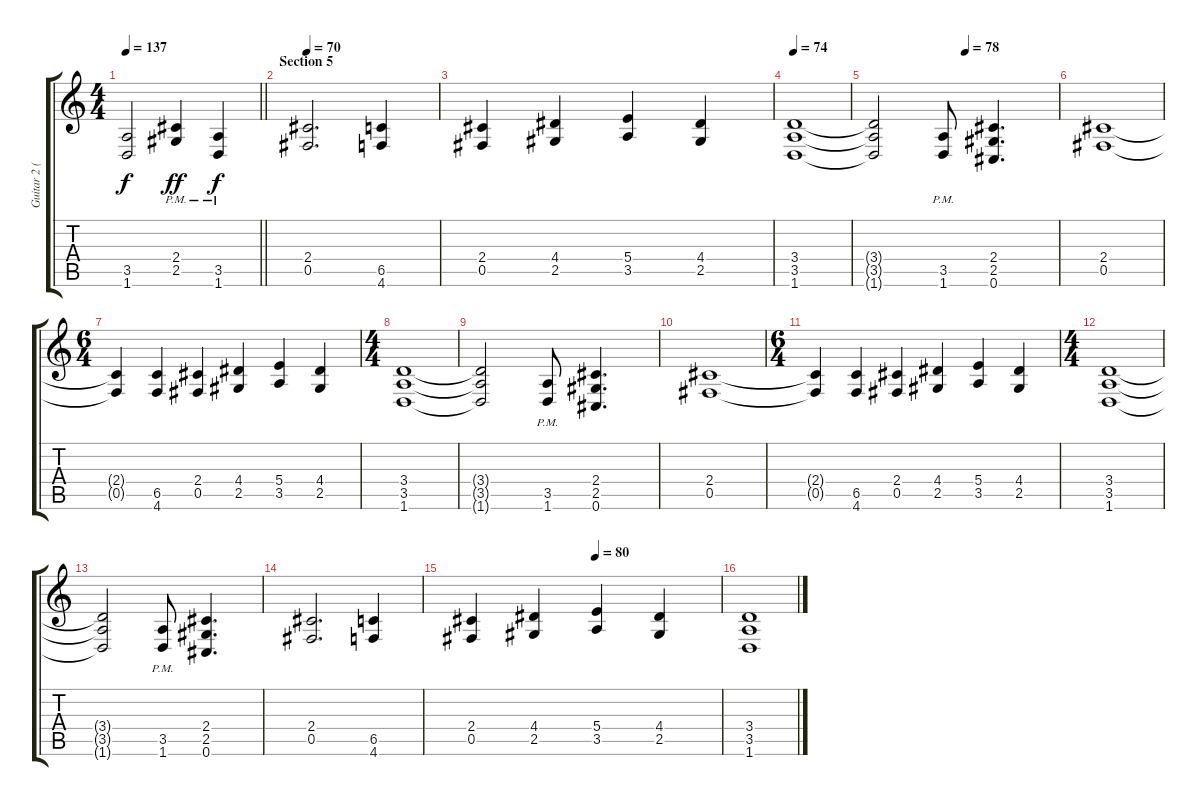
\track ("Guitar 2 (Distortion)" "Guitar 2 (") {instrument distortionguitar}
\staff {score tabs}
\tuning (Db4 Ab3 E3 B2 Gb2 Db2) {hide}
\ts (4 4)
\tempo 137
\clef g2
\barLineRight lightlight
\ks c
(3.5 1.6).2{dy f} (2.4{pm} 2.5{pm}).4{dy ff} (3.5{pm} 1.6{pm}).4{dy f} |
\section ("" "Section 5")
\tempo 70
(2.4 0.5).2{d} (6.5 4.6).4 |
(2.4 0.5).4 (4.4 2.5).4 (5.4 3.5).4 (4.4 2.5).4 |
\tempo 74
(3.4 3.5 1.6).1 |
\tempo (78 0.5)
(3.4{t} 3.5{t} 1.6{t}).2 (3.5{pm} 1.6{pm}).8 (2.4 2.5 0.6).4{d} |
(2.4 0.5).1 |
\ts (6 4)
(2.4{t} 0.5{t}).4 (6.5 4.6).4 (2.4 0.5).4 (4.4 2.5).4 (5.4 3.5).4 (4.4 2.5).4 |
\ts (4 4)
(3.4 3.5 1.6).1 |
(3.4{t} 3.5{t} 1.6{t}).2 (3.5{pm} 1.6{pm}).8 (2.4 2.5 0.6).4{d} |
(2.4 0.5).1 |
\ts (6 4)
(2.4{t} 0.5{t}).4 (6.5 4.6).4 (2.4 0.5).4 (4.4 2.5).4 (5.4 3.5).4 (4.4 2.5).4 |
\ts (4 4)
(3.4 3.5 1.6).1 |
(3.4{t} 3.5{t} 1.6{t}).2 (3.5{pm} 1.6{pm}).8 (2.4 2.5 0.6).4{d} |
(2.4 0.5).2{d} (6.5 4.6).4 |
\tempo (80 0.5)
(2.4 0.5).4 (4.4 2.5).4 (5.4 3.5).4 (4.4 2.5).4 |
(3.4 3.5 1.6).1
